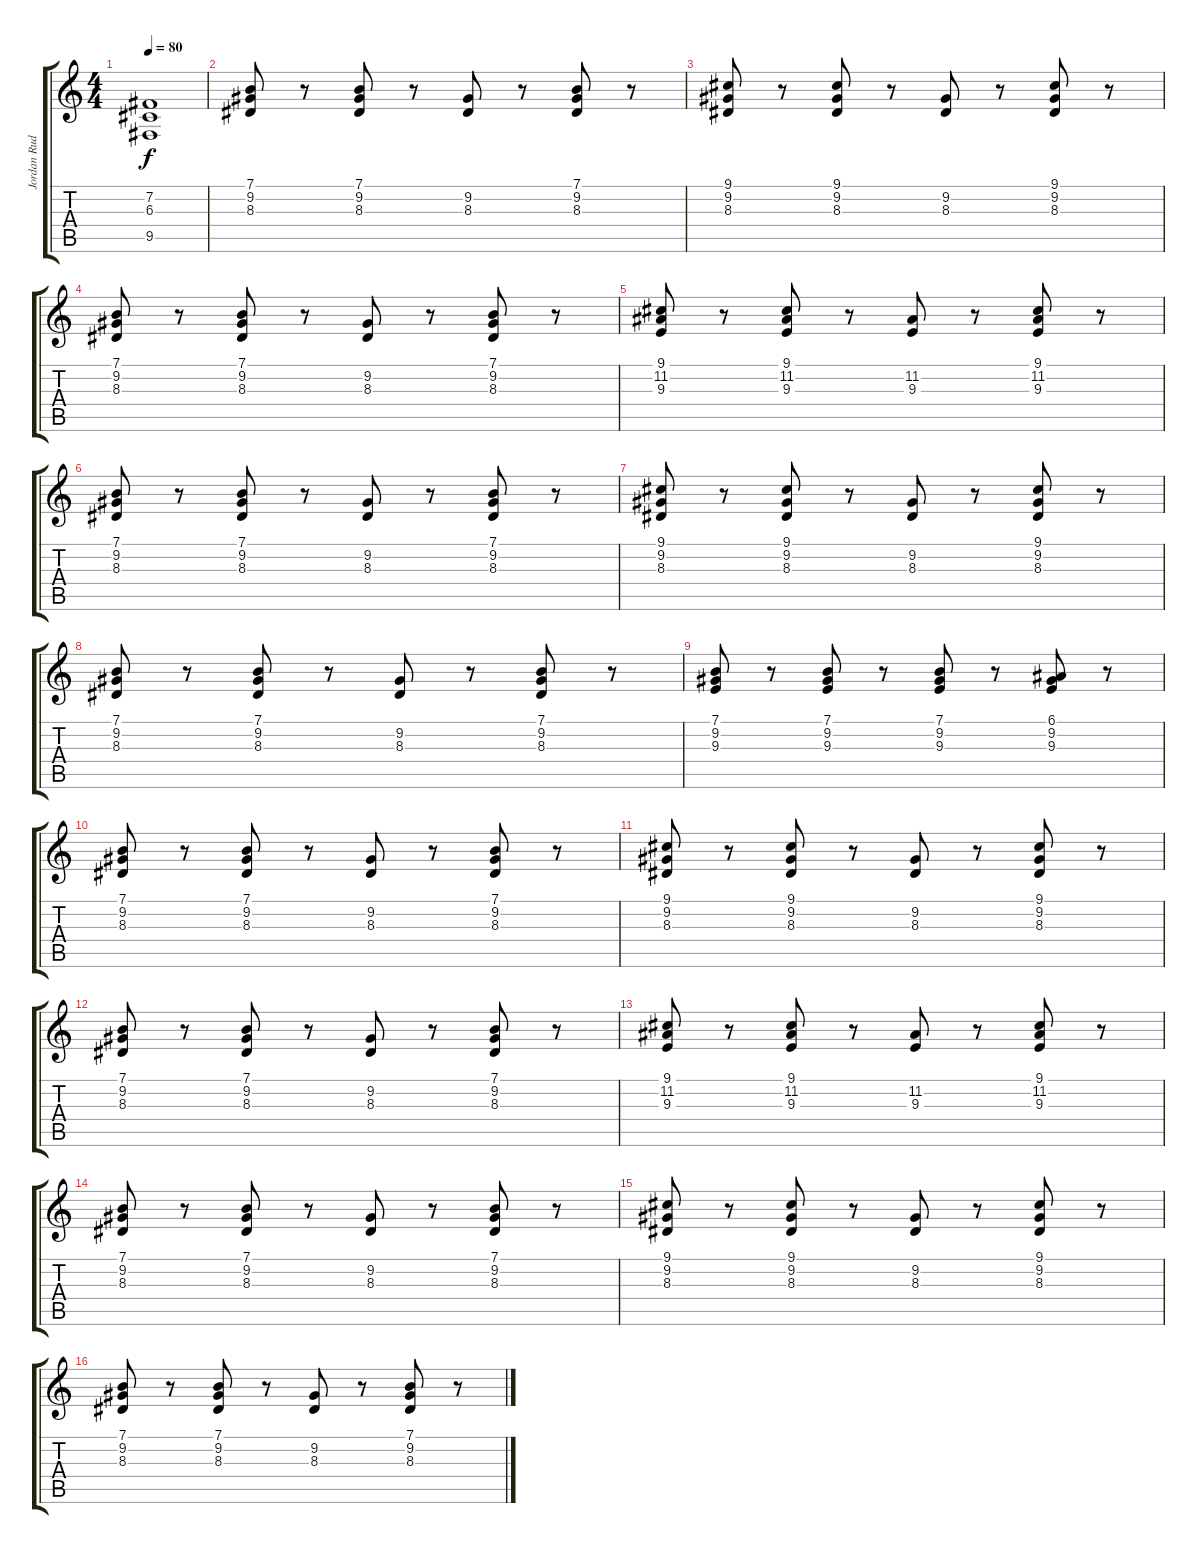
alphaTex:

\track ("Jordan Rudess - Keyboard" "Jordan Rud") {instrument stringensemble1}
\staff {score tabs}
\tuning (E4 B3 G3 D3 A2 E2) {hide}
\ts (4 4)
\tempo 80
\clef g2
\ks c
(7.2{t} 6.3{t} 9.5{t}).1{dy f} |
(7.1 9.2 8.3).8 r.8 (7.1 9.2 8.3).8 r.8 (9.2 8.3).8 r.8 (7.1 9.2 8.3).8 r.8 |
(9.1 9.2 8.3).8 r.8 (9.1 9.2 8.3).8 r.8 (9.2 8.3).8 r.8 (9.1 9.2 8.3).8 r.8 |
(7.1 9.2 8.3).8 r.8 (7.1 9.2 8.3).8 r.8 (9.2 8.3).8 r.8 (7.1 9.2 8.3).8 r.8 |
(9.1 11.2 9.3).8 r.8 (9.1 11.2 9.3).8 r.8 (11.2 9.3).8 r.8 (9.1 11.2 9.3).8 r.8 |
(7.1 9.2 8.3).8 r.8 (7.1 9.2 8.3).8 r.8 (9.2 8.3).8 r.8 (7.1 9.2 8.3).8 r.8 |
(9.1 9.2 8.3).8 r.8 (9.1 9.2 8.3).8 r.8 (9.2 8.3).8 r.8 (9.1 9.2 8.3).8 r.8 |
(7.1 9.2 8.3).8 r.8 (7.1 9.2 8.3).8 r.8 (9.2 8.3).8 r.8 (7.1 9.2 8.3).8 r.8 |
(7.1 9.2 9.3).8 r.8 (7.1 9.2 9.3).8 r.8 (7.1 9.2 9.3).8 r.8 (6.1 9.2 9.3).8 r.8 |
(7.1 9.2 8.3).8 r.8 (7.1 9.2 8.3).8 r.8 (9.2 8.3).8 r.8 (7.1 9.2 8.3).8 r.8 |
(9.1 9.2 8.3).8 r.8 (9.1 9.2 8.3).8 r.8 (9.2 8.3).8 r.8 (9.1 9.2 8.3).8 r.8 |
(7.1 9.2 8.3).8 r.8 (7.1 9.2 8.3).8 r.8 (9.2 8.3).8 r.8 (7.1 9.2 8.3).8 r.8 |
(9.1 11.2 9.3).8 r.8 (9.1 11.2 9.3).8 r.8 (11.2 9.3).8 r.8 (9.1 11.2 9.3).8 r.8 |
(7.1 9.2 8.3).8 r.8 (7.1 9.2 8.3).8 r.8 (9.2 8.3).8 r.8 (7.1 9.2 8.3).8 r.8 |
(9.1 9.2 8.3).8 r.8 (9.1 9.2 8.3).8 r.8 (9.2 8.3).8 r.8 (9.1 9.2 8.3).8 r.8 |
(7.1 9.2 8.3).8 r.8 (7.1 9.2 8.3).8 r.8 (9.2 8.3).8 r.8 (7.1 9.2 8.3).8 r.8
